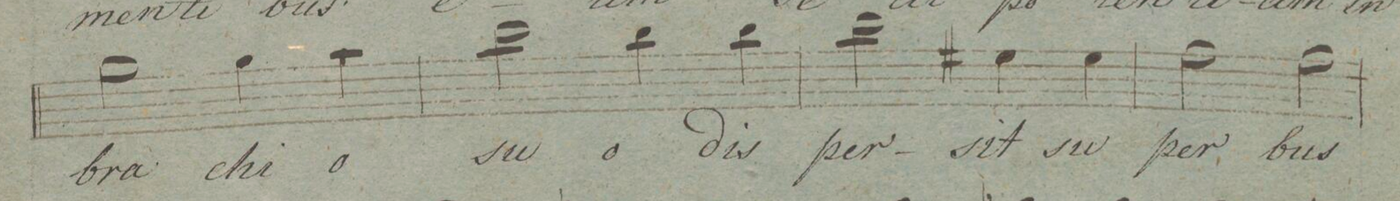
**kern	**text	**dynam
*I"Baſso.	*	*
*clefF4	*	*
*k[]	*	*
*met(c|)	*	*
*M2/2	*	*
2B\	bra-	.
4B\	-chi-	.
4c\	-o	.
=73	=73	=73
2d\	su-	.
4d\	-o	.
4d\	dis-	.
=74	=74	=74
2d\	-per-	.
4G#X\	-sit	.
4G#\	su-	.
=75	=75	=75
2A\	-per-	.
2A\	-bus	.
=76	=76	=76
*-	*-	*-
